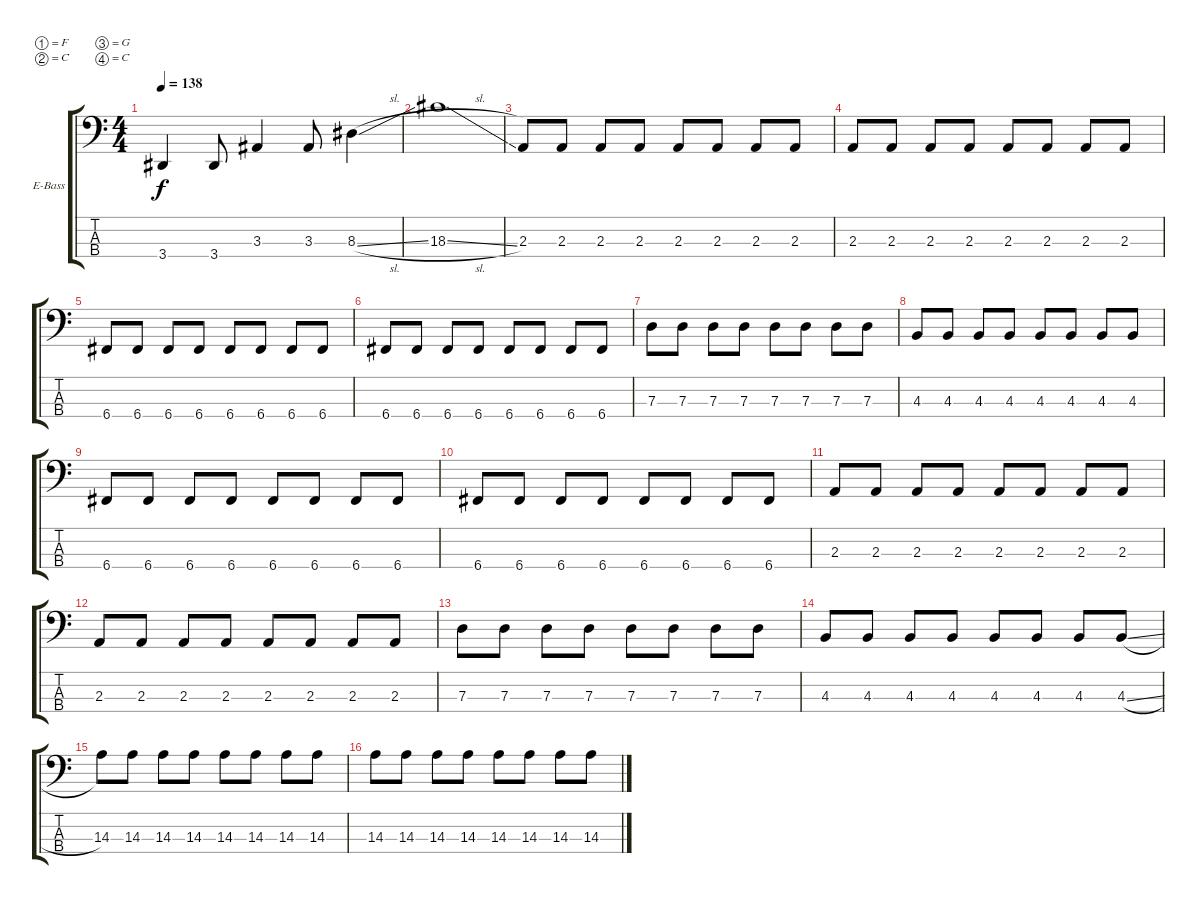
\defaultSystemsLayout 4
\bracketExtendMode groupsimilarinstruments
\firstSystemTrackNameOrientation horizontal
\otherSystemsTrackNameOrientation horizontal
\track ("Electric Bass" "E-Bass") {instrument electricbassfinger}
\staff {score tabs}
\tuning (F2 C2 G1 C1)
\ts (4 4)
\tempo 138
\clef f4
\ks c
3.4.4{dy f} 3.4.8 3.3.4 3.3.8 8.3{sl}.4 |
18.3{sl}.1 |
2.3.8 2.3.8 2.3.8 2.3.8 2.3.8 2.3.8 2.3.8 2.3.8 |
2.3.8 2.3.8 2.3.8 2.3.8 2.3.8 2.3.8 2.3.8 2.3.8 |
6.4.8 6.4.8 6.4.8 6.4.8 6.4.8 6.4.8 6.4.8 6.4.8 |
6.4.8 6.4.8 6.4.8 6.4.8 6.4.8 6.4.8 6.4.8 6.4.8 |
7.3.8 7.3.8 7.3.8 7.3.8 7.3.8 7.3.8 7.3.8 7.3.8 |
4.3.8 4.3.8 4.3.8 4.3.8 4.3.8 4.3.8 4.3.8 4.3.8 |
6.4.8 6.4.8 6.4.8 6.4.8 6.4.8 6.4.8 6.4.8 6.4.8 |
6.4.8 6.4.8 6.4.8 6.4.8 6.4.8 6.4.8 6.4.8 6.4.8 |
2.3.8 2.3.8 2.3.8 2.3.8 2.3.8 2.3.8 2.3.8 2.3.8 |
2.3.8 2.3.8 2.3.8 2.3.8 2.3.8 2.3.8 2.3.8 2.3.8 |
7.3.8 7.3.8 7.3.8 7.3.8 7.3.8 7.3.8 7.3.8 7.3.8 |
4.3.8 4.3.8 4.3.8 4.3.8 4.3.8 4.3.8 4.3.8 4.3{sl}.8 |
14.3.8 14.3.8 14.3.8 14.3.8 14.3.8 14.3.8 14.3.8 14.3.8 |
14.3.8 14.3.8 14.3.8 14.3.8 14.3.8 14.3.8 14.3.8 14.3.8
